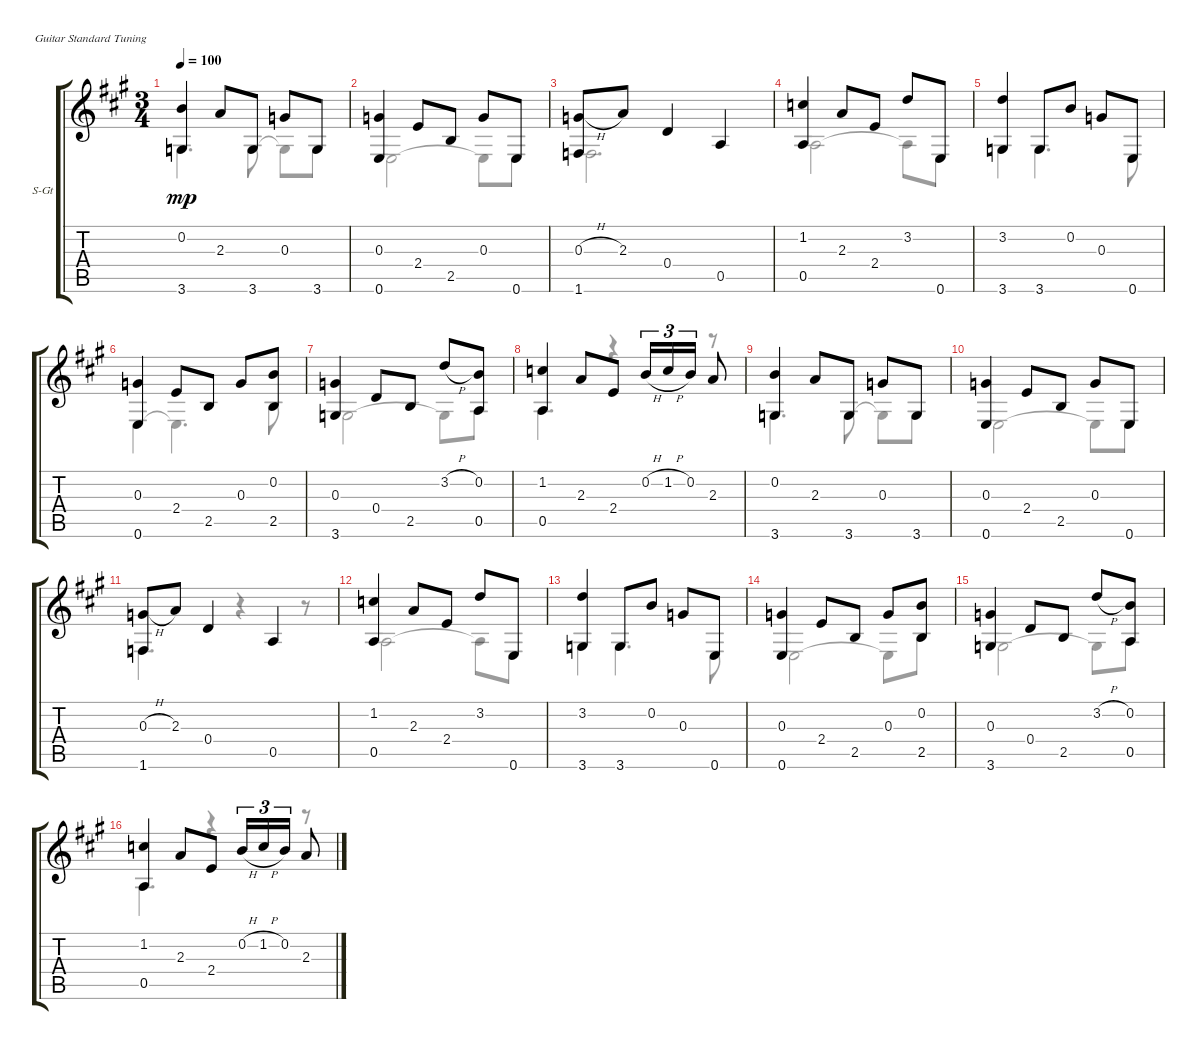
\bracketExtendMode groupsimilarinstruments
\firstSystemTrackNameOrientation horizontal
\otherSystemsTrackNameOrientation horizontal
\track ("1 Guitar" "S-Gt") {instrument acousticguitarsteel}
\staff {score tabs}
\tuning (E4 B3 G3 D3 A2 E2)
\voice
\ts (3 4)
\tempo 100
\clef g2
\scale
1.07062
\ks a
(0.2 3.6).4{dy mp} 2.3.8 3.6.8 0.3.8 3.6.8 |
\scale
0.929382 (0.3 0.6).4 2.4.8 2.5.8 0.3.8 0.6.8 |
\scale
1.07062 (0.3{h} 1.6).8 2.3.8 0.4.4 0.5.4 |
\scale
0.929382 (1.2 0.5).4 2.3.8 2.4.8 3.2.8 0.6.8 |
\scale
1.07062 (3.2 3.6).4 3.6.8 0.2.8 0.3.8 0.6.8 |
\scale
0.929382 (0.3 0.6).4 2.4.8 2.5.8 0.3.8 (0.2 2.5).8 |
\scale
1.07062 (0.3 3.6).4 0.4.8 2.5.8 3.2{h}.8 (0.2 0.5).8 |
\scale
0.929382 (1.2 0.5).4 2.3.8 2.4.8 0.2{h}.16{tu (3 2)} 1.2{h}.16{tu (3 2)} 0.2.16{tu (3 2)} 2.3.8 |
\scale
1.07062 (0.2 3.6).4 2.3.8 3.6.8 0.3.8 3.6.8 |
\scale
0.929382 (0.3 0.6).4 2.4.8 2.5.8 0.3.8 0.6.8 |
\scale
1.07062 (0.3{h} 1.6).8 2.3.8 0.4.4 0.5.4 |
\scale
0.929382 (1.2 0.5).4 2.3.8 2.4.8 3.2.8 0.6.8 |
\scale
1.07062 (3.2 3.6).4 3.6.8 0.2.8 0.3.8 0.6.8 |
\scale
0.929382 (0.3 0.6).4 2.4.8 2.5.8 0.3.8 (0.2 2.5).8 |
\scale
1.07062 (0.3 3.6).4 0.4.8 2.5.8 3.2{h}.8 (0.2 0.5).8 |
\scale
0.929382 (1.2 0.5).4 2.3.8 2.4.8 0.2{h}.16{tu (3 2)} 1.2{h}.16{tu (3 2)} 0.2.16{tu (3 2)} 2.3.8
\voice
\clef g2
\ottava regular
\simile none
\scale
1.07062
\ks a
3.6.4{d dy mp} 3.6.8 3.6{t}.8 3.6.8 |
\scale
0.929382 0.6.2 0.6{t}.8 0.6.8 |
\scale
1.07062 1.6.2{d} |
\scale
0.929382 0.5.2 0.5{t}.8 0.6.8 |
\scale
1.07062 3.6.4 3.6.4{d} 0.6.8 |
\scale
0.929382 0.6.4 0.6{t}.4{d} 2.5.8 |
\scale
1.07062 3.6.2 3.6{t}.8 0.5.8 |
\scale
0.929382 0.5.4{d} r.4 r.8 |
\scale
1.07062 3.6.4{d} 3.6.8 3.6{t}.8 3.6.8 |
\scale
0.929382 0.6.2 0.6{t}.8 0.6.8 |
\scale
1.07062 1.6.4{d} r.4 r.8 |
\scale
0.929382 0.5.2 0.5{t}.8 0.6.8 |
\scale
1.07062 3.6.4 3.6.4{d} 0.6.8 |
\scale
0.929382 0.6.2 0.6{t}.8 2.5.8 |
\scale
1.07062 3.6.2 3.6{t}.8 0.5.8 |
\scale
0.929382 0.5.4{d} r.4 r.8
